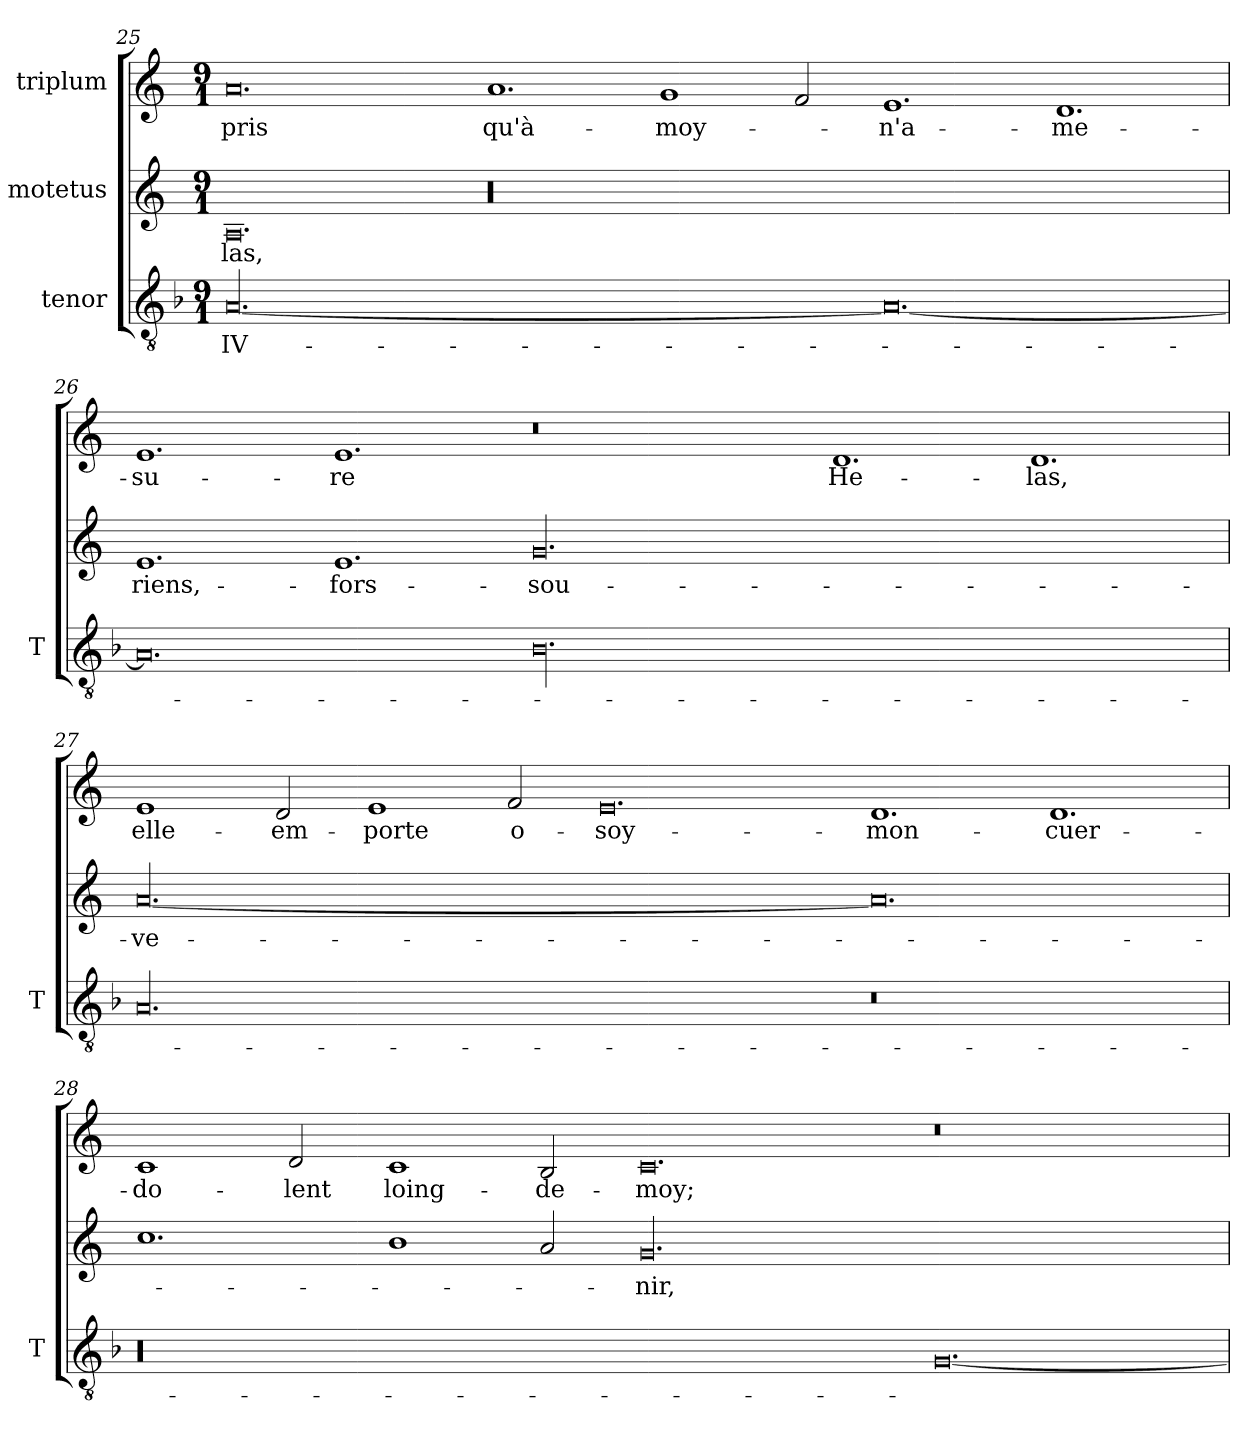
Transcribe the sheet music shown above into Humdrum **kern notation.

**kern	**text	**kern	**text	**kern	**text
*part3	*part3	*part2	*part2	*part1	*part1
*staff3	*staff3	*staff2	*staff2	*staff1	*staff1
*I"tenor	*	*I"motetus	*	*I"triplum	*
*I'T	*	*	*	*	*
*clefGv2	*	*clefG2	*	*clefG2	*
*k[b-]	*	*k[]	*	*k[]	*
*F:	*	*C:	*	*C:	*
*M9/1	*	*M9/1	*	*M9/1	*
=25	=25	=25	=25	=25	=25
[00.A/	IV-	0.A/	-las,	0.a/	-pris
.	.	00.r	.	1.a/	qu'à-
.	.	.	.	1g/	moy-
.	.	.	.	2f/	.
0.A/_	.	.	.	1.e/	n'a-
.	.	.	.	1.d/	me-
!!LO:LB:g=z
=26	=26	=26	=26	=26	=26
0.A/]	.	1.e/	riens,-	1.e/	-su-
.	.	1.e/	fors-	1.e/	-re
00.B-\	.	00.g/	sou-	0.r	.
.	.	.	.	1.d/	He-
.	.	.	.	1.d/	-las,
=27	=27	=27	=27	=27	=27
00.A/	.	[00.a/	-ve-	1e/	elle-
.	.	.	.	2d/	em-
.	.	.	.	1e/	-porte
.	.	.	.	2f/	o-
.	.	.	.	0.e/	soy-
0.r	.	0.a/]	.	1.d/	mon-
.	.	.	.	1.d/	cuer-
=28	=28	=28	=28	=28	=28
00.r	.	1.cc\	.	1c/	do-
.	.	.	.	2d/	-lent
.	.	1b\	.	1c/	loing-
.	.	2a/	.	2B/	de-
.	.	00.g/	-nir,	0.c/	moy;-
[0.G/	.	.	.	0.r	.
=	=	=	=	=	=
*-	*-	*-	*-	*-	*-
